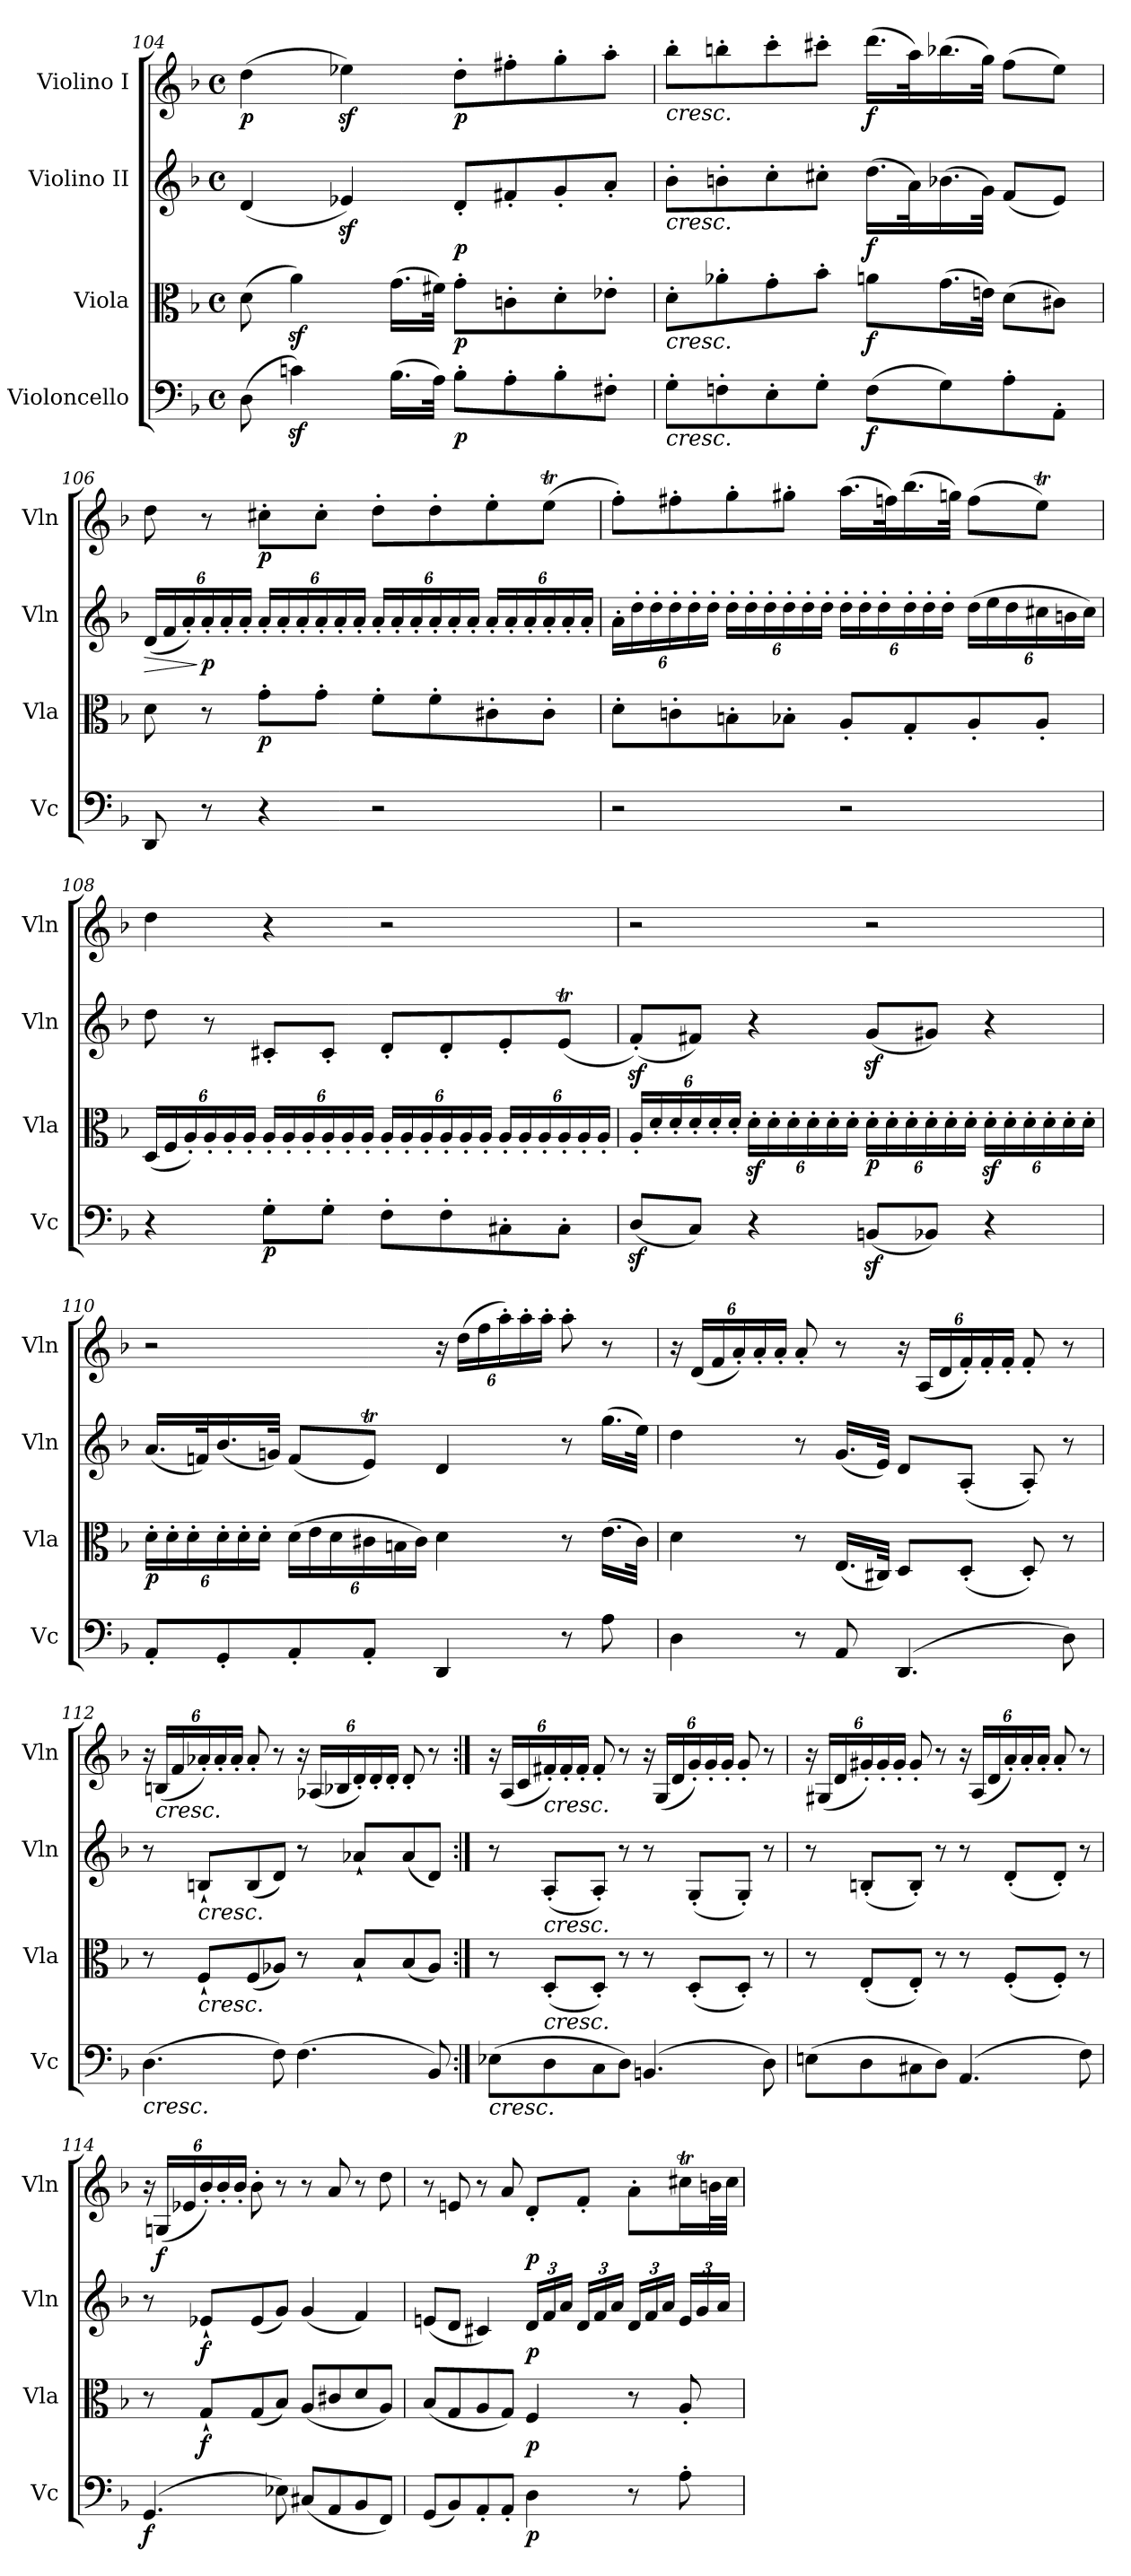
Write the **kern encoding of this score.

**kern	**dynam	**kern	**dynam	**kern	**dynam	**kern	**dynam
*part4	*part4	*part3	*part3	*part2	*part2	*part1	*part1
*staff4	*staff4	*staff3	*staff3	*staff2	*staff2	*staff1	*staff1
*I"Violoncello	*	*I"Viola	*	*I"Violino II	*	*I"Violino I	*
*I'Vc	*	*I'Vla	*	*I'Vln	*	*I'Vln	*
!!LO:LB:g=z
*clefF4	*	*clefC3	*	*clefG2	*	*clefG2	*
*k[b-]	*	*k[b-]	*	*k[b-]	*	*k[b-]	*
*M4/4	*	*M4/4	*	*M4/4	*	*M4/4	*
*met(c)	*	*met(c)	*	*met(c)	*	*met(c)	*
=104	=104	=104	=104	=104	=104	=104	=104
!	!	!	!	!	!	!	!LO:DY:b
(>8D\	.	(>8d\	.	(<4d/	.	(>4dd\	p
4cnz<\)	.	4az<\)	.	.	.	.	.
.	.	.	.	4e-Xz</)	.	4ee-Xz<\)	.
(>16.B-\LL	.	(>16.g\LL	.	.	.	.	.
32A\JJk)	.	32f#X\JJk)	.	.	.	.	.
!	!LO:DY:b	!	!LO:DY:b	!	!LO:DY:b	!	!LO:DY:b
8B-'\L	p	8g'\L	p	8d'/L	p	8dd'\L	p
8A'\	.	8cn'\	.	8f#X'/	.	8ff#X'\	.
8B-'\	.	8d'\	.	8g'/	.	8gg'\	.
8F#X'\J	.	8e-X'\J	.	8a'/J	.	8aa'\J	.
=105	=105	=105	=105	=105	=105	=105	=105
!	!	!	!	!	!	!LO:TX:b:i:t=cresc.	!
!	!	!	!	!LO:TX:b:i:t=cresc.	!	!	!
!	!	!LO:TX:b:i:t=cresc.	!	!	!	!	!
!LO:TX:b:i:t=cresc.	!	!	!	!	!	!	!
8G'\L	.	8d'\L	.	8b-'\L	.	8bb-'\L	.
8Fn'\	.	8a-X'\	.	8bn'\	.	8bbn'\	.
8E'\	.	8g'\	.	8cc'\	.	8ccc'\	.
8G'\J	.	8b-'\J	.	8cc#X'\J	.	8ccc#X'\J	.
!	!LO:DY:b	!	!LO:DY:b	!	!LO:DY:b	!	!LO:DY:b
(>8F\L	f	8an\L	f	(>16.dd\LL	f	(>16.ddd\LL	f
.	.	.	.	32a\K)	.	32aa\K)	.
8G\)	.	(>16.g\L	.	(>16.b-X\	.	(>16.bb-X\	.
.	.	32en\JJk)	.	32g\JJk)	.	32gg\JJk)	.
8A'\	.	(>8d\L	.	(<8f/L	.	(>8ff\L	.
8AA'\J	.	8c#X\J)	.	8e/J)	.	8ee\J)	.
=106	=106	=106	=106	=106	=106	=106	=106
*	*	*	*	*Xbrackettup	*	*	*
!	!	!	!	!	!LO:HP:b	!	!
8DD/	.	8d\	.	(<24d/LL	>	8dd\	.
.	.	.	.	24f/	.	.	.
.	.	.	.	24a'/)	.	.	.
!	!	!	!	!	!LO:DY:n=1:b	!	!
8r	.	8r	.	24a'/	] p	8r	.
.	.	.	.	24a'/	.	.	.
.	.	.	.	24a'/JJ	.	.	.
!	!	!	!LO:DY:b	!	!	!	!LO:DY:b
4r	.	8g'\L	p	24a'/LL	.	8cc#X'\L	p
.	.	.	.	24a'/	.	.	.
.	.	.	.	24a'/	.	.	.
.	.	8g'\J	.	24a'/	.	8cc#'\J	.
.	.	.	.	24a'/	.	.	.
.	.	.	.	24a'/JJ	.	.	.
2r	.	8f'\L	.	24a'/LL	.	8dd'\L	.
.	.	.	.	24a'/	.	.	.
.	.	.	.	24a'/	.	.	.
.	.	8f'\	.	24a'/	.	8dd'\	.
.	.	.	.	24a'/	.	.	.
.	.	.	.	24a'/JJ	.	.	.
.	.	8c#X'\	.	24a'/LL	.	8ee'\	.
.	.	.	.	24a'/	.	.	.
.	.	.	.	24a'/	.	.	.
.	.	8c#'\J	.	24a'/	.	(>8eet\J	.
.	.	.	.	24a'/	.	.	.
.	.	.	.	24a'/JJ	.	.	.
!!LO:LB:g=z
=107	=107	=107	=107	=107	=107	=107	=107
2r	.	8d'\L	.	24a'\LL	.	8ff'\L)	.
.	.	.	.	24dd'\	.	.	.
.	.	.	.	24dd'\	.	.	.
.	.	8cn'\	.	24dd'\	.	8ff#X'\	.
.	.	.	.	24dd'\	.	.	.
.	.	.	.	24dd'\JJ	.	.	.
.	.	8Bn'\	.	24dd'\LL	.	8gg'\	.
.	.	.	.	24dd'\	.	.	.
.	.	.	.	24dd'\	.	.	.
.	.	8B-X'\J	.	24dd'\	.	8gg#X'\J	.
.	.	.	.	24dd'\	.	.	.
.	.	.	.	24dd'\JJ	.	.	.
2r	.	8A'/L	.	24dd'\LL	.	(>16.aa\LL	.
.	.	.	.	24dd'\	.	.	.
.	.	.	.	24dd'\	.	.	.
.	.	.	.	.	.	32ffn\K)	.
.	.	8G'/	.	24dd'\	.	(>16.bb-\	.
.	.	.	.	24dd'\	.	.	.
.	.	.	.	24dd'\JJ	.	.	.
.	.	.	.	.	.	32ggn\JJk)	.
.	.	8A'/	.	(>24dd\LL	.	(>8ff\L	.
.	.	.	.	24ee\	.	.	.
.	.	.	.	24dd\	.	.	.
.	.	8A'/J	.	24cc#X\	.	8eet\J)	.
.	.	.	.	24bn\	.	.	.
.	.	.	.	24cc#\JJ)	.	.	.
=108	=108	=108	=108	=108	=108	=108	=108
*	*	*Xbrackettup	*	*	*	*	*
4r	.	(<24D/LL	.	8dd\	.	4dd\	.
.	.	24F/	.	.	.	.	.
.	.	24A'/)	.	.	.	.	.
.	.	24A'/	.	8r	.	.	.
.	.	24A'/	.	.	.	.	.
.	.	24A'/JJ	.	.	.	.	.
!	!LO:DY:b	!	!	!	!	!	!
8G'\L	p	24A'/LL	.	8c#X'/L	.	4r	.
.	.	24A'/	.	.	.	.	.
.	.	24A'/	.	.	.	.	.
8G'\J	.	24A'/	.	8c#'/J	.	.	.
.	.	24A'/	.	.	.	.	.
.	.	24A'/JJ	.	.	.	.	.
8F'\L	.	24A'/LL	.	8d'/L	.	2r	.
.	.	24A'/	.	.	.	.	.
.	.	24A'/	.	.	.	.	.
8F'\	.	24A'/	.	8d'/	.	.	.
.	.	24A'/	.	.	.	.	.
.	.	24A'/JJ	.	.	.	.	.
8C#X'\	.	24A'/LL	.	8e'/	.	.	.
.	.	24A'/	.	.	.	.	.
.	.	24A'/	.	.	.	.	.
8C#'\J	.	24A'/	.	(<8et/J	.	.	.
.	.	24A'/	.	.	.	.	.
.	.	24A'/JJ	.	.	.	.	.
!!LO:PB:g=z
=109	=109	=109	=109	=109	=109	=109	=109
(<8Dz</L	.	24A'/LL	.	(<8fz<'/L)	.	2r	.
.	.	24d'/	.	.	.	.	.
.	.	24d'/	.	.	.	.	.
8C/J)	.	24d'/	.	8f#X/J)	.	.	.
.	.	24d'/	.	.	.	.	.
.	.	24d'/JJ	.	.	.	.	.
4r	.	24dz<'\LL	.	4r	.	.	.
.	.	24d'\	.	.	.	.	.
.	.	24d'\	.	.	.	.	.
.	.	24d'\	.	.	.	.	.
.	.	24d'\	.	.	.	.	.
.	.	24d'\JJ	.	.	.	.	.
!	!	!	!LO:DY:b	!	!	!	!
(<8BBnz</L	.	24d'\LL	p	(<8gz</L	.	2r	.
.	.	24d'\	.	.	.	.	.
.	.	24d'\	.	.	.	.	.
8BB-X/J)	.	24d'\	.	8g#X/J)	.	.	.
.	.	24d'\	.	.	.	.	.
.	.	24d'\JJ	.	.	.	.	.
4r	.	24dz<'\LL	.	4r	.	.	.
.	.	24d'\	.	.	.	.	.
.	.	24d'\	.	.	.	.	.
.	.	24d'\	.	.	.	.	.
.	.	24d'\	.	.	.	.	.
.	.	24d'\JJ	.	.	.	.	.
=110	=110	=110	=110	=110	=110	=110	=110
!	!	!	!LO:DY:b	!	!	!	!
8AA'/L	.	24d'\LL	p	(<16.a/LL	.	2r	.
.	.	24d'\	.	.	.	.	.
.	.	24d'\	.	.	.	.	.
.	.	.	.	32fn/K)	.	.	.
8GG'/	.	24d'\	.	(<16.b-/	.	.	.
.	.	24d'\	.	.	.	.	.
.	.	24d'\JJ	.	.	.	.	.
.	.	.	.	32gn/JJk)	.	.	.
8AA'/	.	(>24d\LL	.	(<8f/L	.	.	.
.	.	24e\	.	.	.	.	.
.	.	24d\	.	.	.	.	.
8AA'/J	.	24c#X\	.	8et/J)	.	.	.
.	.	24Bn\	.	.	.	.	.
.	.	24c#\JJ)	.	.	.	.	.
*	*	*	*	*	*	*Xbrackettup	*
4DD/	.	4d\	.	4d/	.	24r	.
.	.	.	.	.	.	(>24dd\LL	.
.	.	.	.	.	.	24ff\	.
.	.	.	.	.	.	24aa'\)	.
.	.	.	.	.	.	24aa'\	.
.	.	.	.	.	.	24aa'\JJ	.
8r	.	8r	.	8r	.	8aa'\	.
8A\	.	(>16.e\LL	.	(>16.gg\LL	.	8r	.
.	.	32c#\JJk)	.	32ee\JJk)	.	.	.
!!LO:LB:g=z
=111	=111	=111	=111	=111	=111	=111	=111
4D\	.	4d\	.	4dd\	.	24r	.
.	.	.	.	.	.	(<24d/LL	.
.	.	.	.	.	.	24f/	.
.	.	.	.	.	.	24a'/)	.
.	.	.	.	.	.	24a'/	.
.	.	.	.	.	.	24a'/JJ	.
8r	.	8r	.	8r	.	8a'/	.
8AA/	.	(<16.E/LL	.	(<16.g/LL	.	8r	.
.	.	32C#X/JJk)	.	32e/JJk)	.	.	.
(>4.DD/	.	8D/L	.	8d/L	.	24r	.
.	.	.	.	.	.	(<24A/LL	.
.	.	.	.	.	.	24d/	.
.	.	(<8D'/J	.	(<8A'/J	.	24f'/)	.
.	.	.	.	.	.	24f'/	.
.	.	.	.	.	.	24f'/JJ	.
.	.	8D'/)	.	8A'/)	.	8f'/	.
8D\)	.	8r	.	8r	.	8r	.
=112	=112	=112	=112	=112	=112	=112	=112
!LO:TX:b:i:t=cresc.	!	!	!	!	!	!	!
(>4.D\	.	8r	.	8r	.	24r	.
!	!	!	!	!	!	!LO:TX:b:i:t=cresc.	!
.	.	.	.	.	.	(<24Bn/LL	.
.	.	.	.	.	.	24f/	.
!	!	!	!	!LO:TX:b:i:t=cresc.	!	!	!
!	!	!LO:TX:b:i:t=cresc.	!	!	!	!	!
.	.	8F`/L	.	8Bn`/L	.	24a-X'/)	.
.	.	.	.	.	.	24a-'/	.
.	.	.	.	.	.	24a-'/JJ	.
.	.	(<8F/	.	(<8B/	.	8a-'/	.
8F\)	.	8A-X/J)	.	8d/J)	.	8r	.
(>4.F\	.	8r	.	8r	.	24r	.
.	.	.	.	.	.	(<24A-X/LL	.
.	.	.	.	.	.	24B-X/	.
.	.	8B-`/L	.	8a-X`/L	.	24d'/)	.
.	.	.	.	.	.	24d'/	.
.	.	.	.	.	.	24d'/JJ	.
.	.	(<8B-/	.	(<8a-/	.	8d'/	.
8BB-/)	.	8A-/J)	.	8d/J)	.	8r	.
!!LO:LB:g=z
=112X2:|!	=112X2:|!	=112X2:|!	=112X2:|!	=112X2:|!	=112X2:|!	=112X2:|!	=112X2:|!
!LO:TX:b:i:t=cresc.	!	!	!	!	!	!	!
(>8E-X\L	.	8r	.	8r	.	24r	.
.	.	.	.	.	.	(<24A/LL	.
.	.	.	.	.	.	24c/	.
!	!	!	!	!	!	!LO:TX:b:i:t=cresc.	!
!	!	!	!	!LO:TX:b:i:t=cresc.	!	!	!
!	!	!LO:TX:b:i:t=cresc.	!	!	!	!	!
8D\	.	(<8D'/L	.	(<8A'/L	.	24f#X'/)	.
.	.	.	.	.	.	24f#'/	.
.	.	.	.	.	.	24f#'/JJ	.
8C\	.	8D'/J)	.	8A'/J)	.	8f#'/	.
8D\J)	.	8r	.	8r	.	8r	.
(>4.BBn/	.	8r	.	8r	.	24r	.
.	.	.	.	.	.	(<24G/LL	.
.	.	.	.	.	.	24d/	.
.	.	(<8D'/L	.	(<8G'/L	.	24g'/)	.
.	.	.	.	.	.	24g'/	.
.	.	.	.	.	.	24g'/JJ	.
.	.	8D'/J)	.	8G'/J)	.	8g'/	.
8D\)	.	8r	.	8r	.	8r	.
=113	=113	=113	=113	=113	=113	=113	=113
(>8En\L	.	8r	.	8r	.	24r	.
.	.	.	.	.	.	(<24G#X/LL	.
.	.	.	.	.	.	24d/	.
8D\	.	(<8E'/L	.	(<8Bn'/L	.	24g#X'/)	.
.	.	.	.	.	.	24g#'/	.
.	.	.	.	.	.	24g#'/JJ	.
8C#X\	.	8E'/J)	.	8B'/J)	.	8g#'/	.
8D\J)	.	8r	.	8r	.	8r	.
(>4.AA/	.	8r	.	8r	.	24r	.
.	.	.	.	.	.	(<24A/LL	.
.	.	.	.	.	.	24d/	.
.	.	(<8F'/L	.	(<8d'/L	.	24a'/)	.
.	.	.	.	.	.	24a'/	.
.	.	.	.	.	.	24a'/JJ	.
.	.	8F'/J)	.	8d'/J)	.	8a'/	.
8F\)	.	8r	.	8r	.	8r	.
=114	=114	=114	=114	=114	=114	=114	=114
!	!LO:DY:b	!	!	!	!	!	!
(>4.GG/	f	8r	.	8r	.	24r	.
!	!	!	!	!	!	!	!LO:DY:b
.	.	.	.	.	.	(<24Gn/LL	f
.	.	.	.	.	.	24e-X/	.
!	!	!	!LO:DY:b	!	!LO:DY:b	!	!
.	.	8G`/L	f	8e-X`/L	f	24b-'/)	.
.	.	.	.	.	.	24b-'/	.
.	.	.	.	.	.	24b-'/JJ	.
.	.	(<8G/	.	(<8e-/	.	8b-'\	.
8E-X\)	.	8B-/J)	.	8g/J)	.	8r	.
(<8C#X/L	.	(<8A/L	.	(<4g/	.	8r	.
8AA/	.	8c#X/	.	.	.	8a/	.
8BB-/	.	8d/	.	4f/)	.	8r	.
8FF/J)	.	8A/J)	.	.	.	8dd\	.
!!LO:LB:g=z
=115	=115	=115	=115	=115	=115	=115	=115
(<8GG/L	.	(<8B-/L	.	(<8en/L	.	8r	.
8BB-/)	.	8G/	.	8d/J	.	8en/	.
8AA'/	.	8A/	.	4c#X/)	.	8r	.
8AA'/J	.	8G/J)	.	.	.	8a/	.
!	!LO:DY:b	!	!LO:DY:b	!	!LO:DY:b	!	!LO:DY:b
4D\	p	4F/	p	24d/LL	p	8d'/L	p
.	.	.	.	24f/	.	.	.
.	.	.	.	24a/JJ	.	.	.
.	.	.	.	24d/LL	.	8f'/J	.
.	.	.	.	24f/	.	.	.
.	.	.	.	24a/JJ	.	.	.
8r	.	8r	.	24d/LL	.	8a'\L	.
.	.	.	.	24f/	.	.	.
.	.	.	.	24a/JJ	.	.	.
8A'\	.	8A'/	.	24e/LL	.	16cc#Xt\L	.
.	.	.	.	24g/	.	.	.
.	.	.	.	.	.	32bn\L	.
.	.	.	.	24a/JJ	.	.	.
.	.	.	.	.	.	32cc#\JJJ	.
=	=	=	=	=	=	=	=
*-	*-	*-	*-	*-	*-	*-	*-
